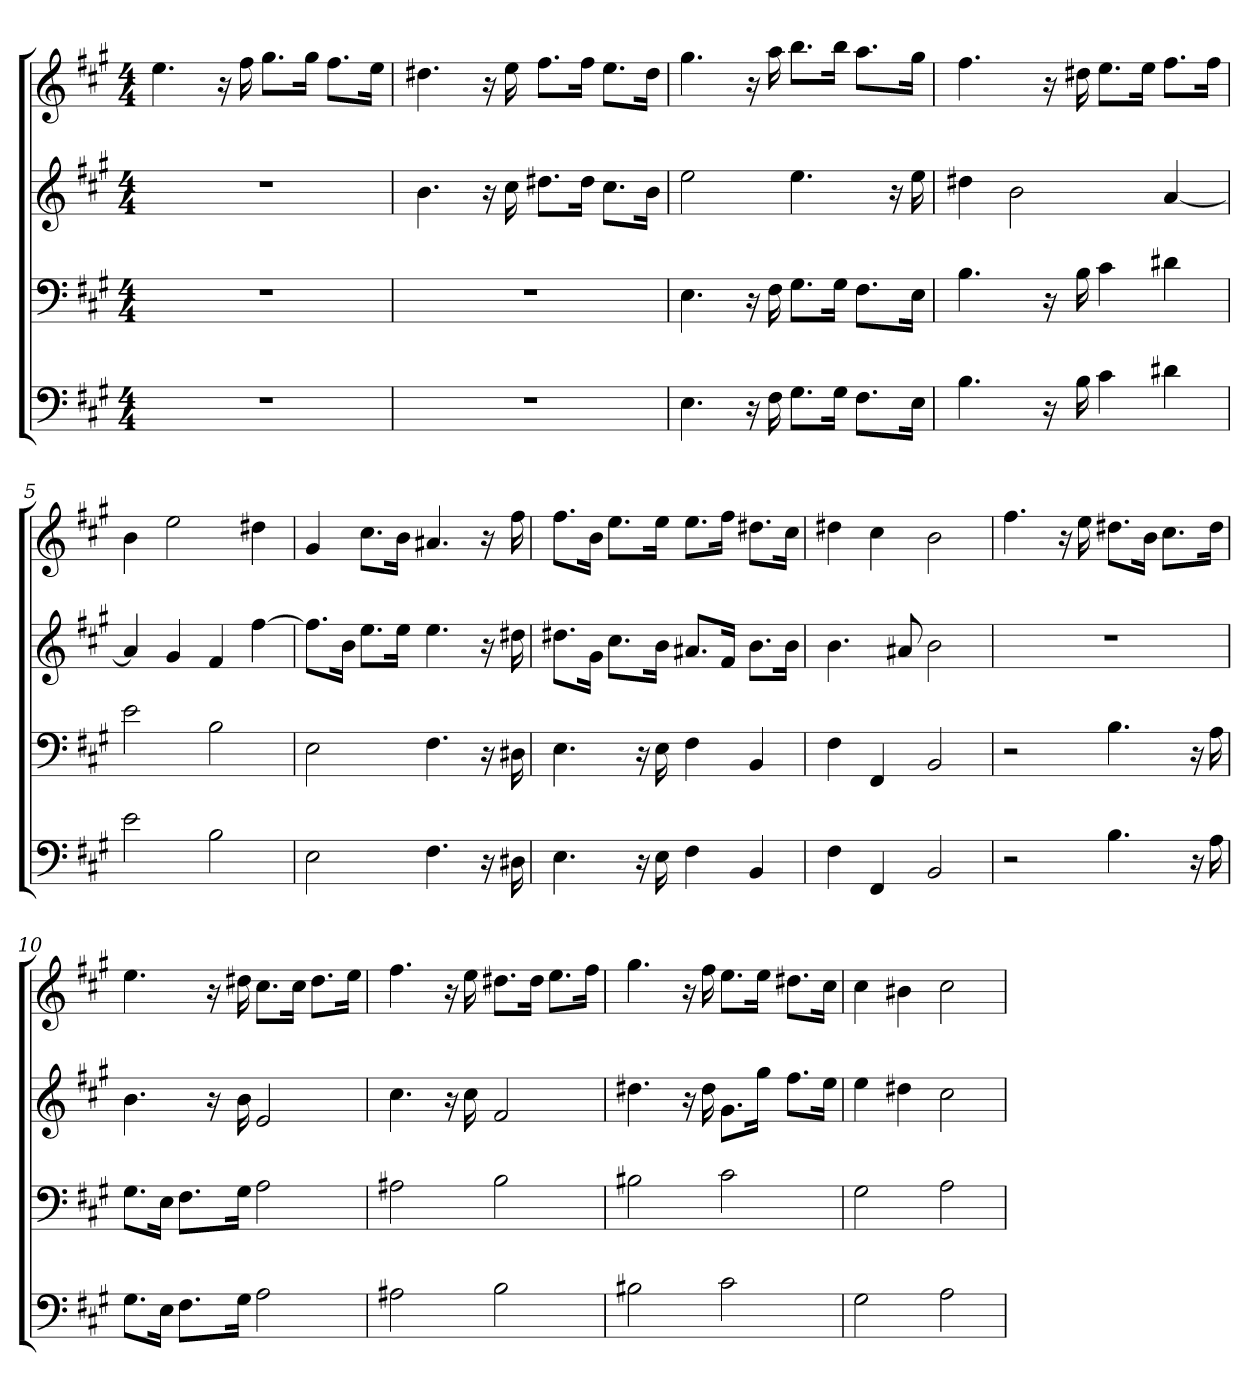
**kern	**kern	**kern	**kern
*part4	*part3	*part2	*part1
*staff4	*staff3	*staff2	*staff1
*k[f#c#g#]	*k[f#c#g#]	*k[f#c#g#]	*k[f#c#g#]
*A:	*A:	*A:	*A:
*M4/4	*M4/4	*M4/4	*M4/4
=1	=1	=1	=1
1r	1r	1r	4.ee
.	.	.	16r
.	.	.	16ff#
.	.	.	8.gg#L
.	.	.	16gg#Jk
.	.	.	8.ff#L
.	.	.	16eeJk
=2	=2	=2	=2
1r	1r	4.b	4.dd#X
.	.	16r	16r
.	.	16cc#	16ee
.	.	8.dd#XL	8.ff#L
.	.	16dd#Jk	16ff#Jk
.	.	8.cc#L	8.eeL
.	.	16bJk	16dd#Jk
=3	=3	=3	=3
4.E	4.E	2ee	4.gg#
16r	16r	.	16r
16F#	16F#	.	16aa
8.G#L	8.G#L	4.ee	8.bbL
16G#Jk	16G#Jk	.	16bbJk
8.F#L	8.F#L	.	8.aaL
.	.	16r	.
16EJk	16EJk	16ee	16gg#Jk
=4	=4	=4	=4
4.B	4.B	4dd#X	4.ff#
.	.	2b	.
16r	16r	.	16r
16B	16B	.	16dd#X
4c#	4c#	.	8.eeL
.	.	.	16eeJk
4d#X	4d#X	[4a	8.ff#L
.	.	.	16ff#Jk
=5	=5	=5	=5
2e	2e	4a]	4b
.	.	4g#	2ee
2B	2B	4f#	.
.	.	[4ff#	4dd#X
=6	=6	=6	=6
2E	2E	8.ff#L]	4g#
.	.	16bJk	.
.	.	8.eeL	8.cc#L
.	.	16eeJk	16bJk
4.F#	4.F#	4.ee	4.a#X
16r	16r	16r	16r
16D#X	16D#X	16dd#X	16ff#
=7	=7	=7	=7
4.E	4.E	8.dd#XL	8.ff#L
.	.	16g#Jk	16bJk
.	.	8.cc#L	8.eeL
16r	16r	.	.
16E	16E	16bJk	16eeJk
4F#	4F#	8.a#XL	8.eeL
.	.	16f#Jk	16ff#Jk
4BB	4BB	8.bL	8.dd#XL
.	.	16bJk	16cc#Jk
=8	=8	=8	=8
4F#	4F#	4.b	4dd#X
4FF#	4FF#	.	4cc#
.	.	8a#X	.
2BB	2BB	2b	2b
=9	=9	=9	=9
2r	2r	1r	4.ff#
.	.	.	16r
.	.	.	16ee
4.B	4.B	.	8.dd#XL
.	.	.	16bJk
.	.	.	8.cc#L
16r	16r	.	.
16A	16A	.	16dd#Jk
=10	=10	=10	=10
8.G#L	8.G#L	4.b	4.ee
16EJk	16EJk	.	.
8.F#L	8.F#L	.	.
.	.	16r	16r
16G#Jk	16G#Jk	16b	16dd#X
2A	2A	2e	8.cc#L
.	.	.	16cc#Jk
.	.	.	8.dd#L
.	.	.	16eeJk
=11	=11	=11	=11
2A#X	2A#X	4.cc#	4.ff#
.	.	16r	16r
.	.	16cc#	16ee
2B	2B	2f#	8.dd#XL
.	.	.	16dd#Jk
.	.	.	8.eeL
.	.	.	16ff#Jk
=12	=12	=12	=12
2B#X	2B#X	4.dd#X	4.gg#
.	.	16r	16r
.	.	16dd#	16ff#
2c#	2c#	8.g#L	8.eeL
.	.	16gg#Jk	16eeJk
.	.	8.ff#L	8.dd#XL
.	.	16eeJk	16cc#Jk
=13	=13	=13	=13
2G#	2G#	4ee	4cc#
.	.	4dd#X	4b#X
2A	2A	2cc#	2cc#
=	=	=	=
*-	*-	*-	*-
